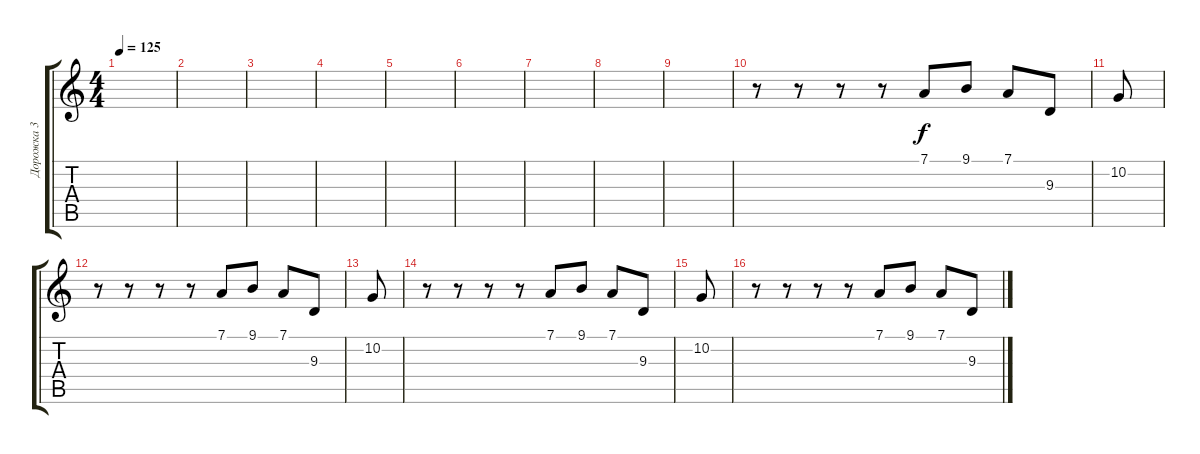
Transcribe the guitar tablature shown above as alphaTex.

\track ("Дорожка 3" "Дорожка 3") {instrument acousticgrandpiano}
\staff {score tabs}
\tuning (D4 A3 F3 C3 G2 C2) {hide}
\ts (4 4)
\tempo 125
\clef g2
\ks c
|
|
|
|
|
|
|
|
|
r.8 r.8 r.8 r.8 7.1.8 9.1.8 7.1.8 9.3.8 |
10.2.8 |
r.8 r.8 r.8 r.8 7.1.8 9.1.8 7.1.8 9.3.8 |
10.2.8 |
r.8 r.8 r.8 r.8 7.1.8 9.1.8 7.1.8 9.3.8 |
10.2.8 |
r.8 r.8 r.8 r.8 7.1.8 9.1.8 7.1.8 9.3.8
